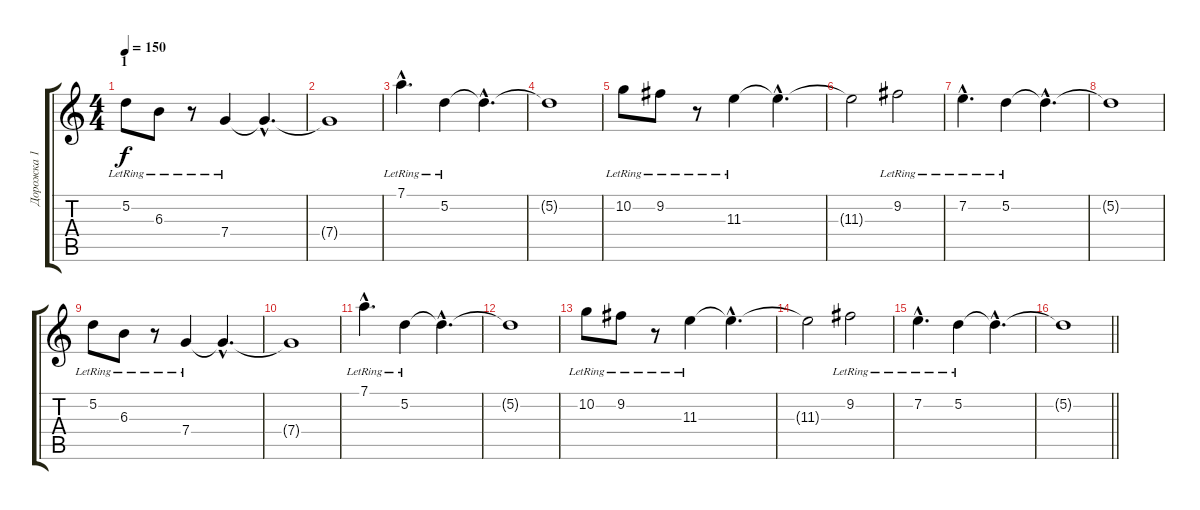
\track ("Дорожка 1" "Дорожка 1") {instrument acousticguitarsteel}
\staff {score tabs}
\tuning (D4 A3 F3 C3 G2 C2) {hide}
\ts (4 4)
\section ("" "1")
\tempo 150
\clef g2
\ks c
5.2{lr}.8{dy f instrument acousticguitarsteel} 6.3{lr}.8 r.8 7.4{lr}.4 7.4{hac t}.4{d} |
7.4{t}.1 |
7.1{hac lr}.4{d} 5.2{lr}.4 5.2{hac t}.4{d} |
5.2{t}.1 |
10.2{lr}.8 9.2{lr}.8 r.8 11.3{lr}.4 11.3{hac t}.4{d} |
11.3{t}.2 9.2{lr}.2 |
7.2{hac lr}.4{d} 5.2{lr}.4 5.2{hac t}.4{d} |
5.2{t}.1 |
5.2{lr}.8 6.3{lr}.8 r.8 7.4{lr}.4 7.4{hac t}.4{d} |
7.4{t}.1 |
7.1{hac lr}.4{d} 5.2{lr}.4 5.2{hac t}.4{d} |
5.2{t}.1 |
10.2{lr}.8 9.2{lr}.8 r.8 11.3{lr}.4 11.3{hac t}.4{d} |
11.3{t}.2 9.2{lr}.2 |
7.2{hac lr}.4{d} 5.2{lr}.4 5.2{hac t}.4{d} |
\barLineRight lightlight
5.2{t}.1
